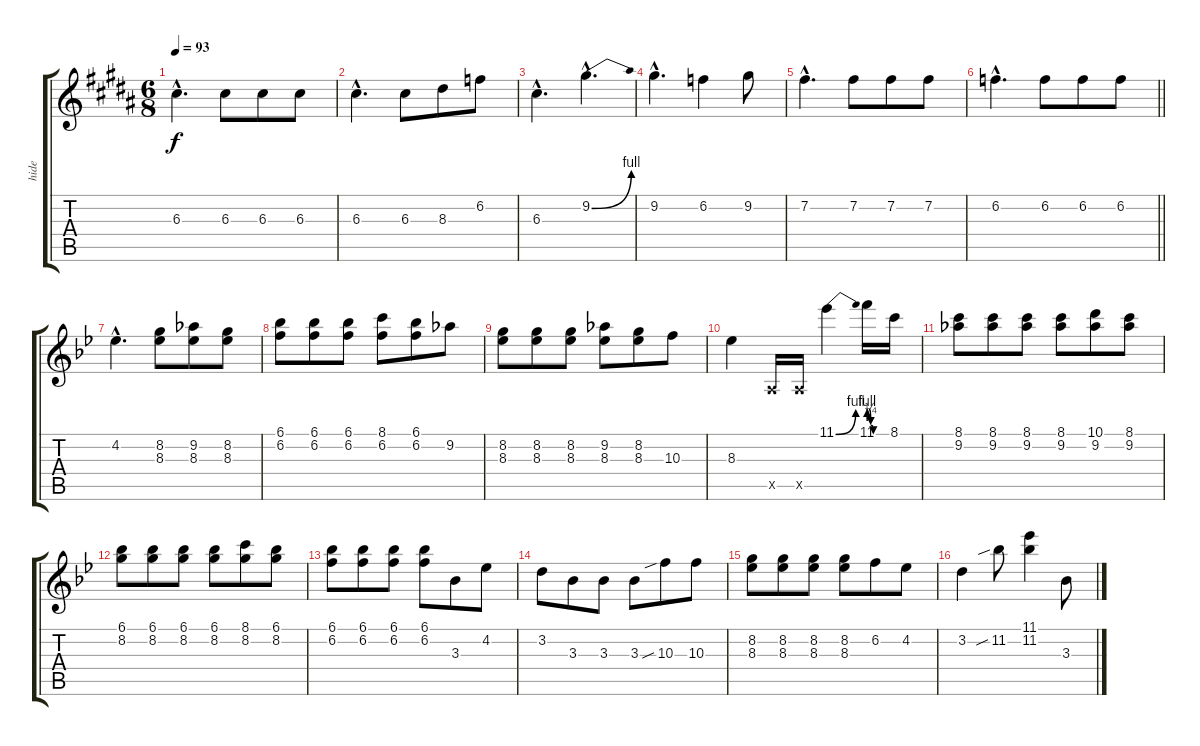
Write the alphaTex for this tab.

\track ("hide" "hide") {instrument distortionguitar}
\staff {score tabs}
\tuning (E4 B3 G3 D3 A2 E2) {hide}
\ts (6 8)
\tempo 93
\clef g2
\ks b
6.3{hac}.4{d dy f volume 13} 6.3.8 6.3.8 6.3.8 |
6.3{hac}.4{d} 6.3.8 8.3.8 6.2.8 |
6.3{hac}.4{d} 9.2{be (bend 0 0 60 4) hac}.4{d} |
9.2{hac}.4{d} 6.2.4 9.2.8 |
7.2{hac}.4{d} 7.2.8 7.2.8 7.2.8 |
\barLineRight lightlight
6.2{hac}.4{d} 6.2.8 6.2.8 6.2.8 |
\ks bb
4.2{hac}.4{d} (8.2 8.3).8 (9.2 8.3).8 (8.2 8.3).8 |
(6.1 6.2).8 (6.1 6.2).8 (6.1 6.2).8 (8.1 6.2).8 (6.1 6.2).8 9.2.8 |
(8.2 8.3).8 (8.2 8.3).8 (8.2 8.3).8 (9.2 8.3).8 (8.2 8.3).8 10.3.8 |
8.3.4 0.5{x}.16 0.5{x}.16 11.1{be (bend 0 0 60 4)}.4 11.1{be (custom 0 4 6 1 15 0 40 0 60 0)}.16 8.1.16 |
(8.1 9.2).8 (8.1 9.2).8 (8.1 9.2).8 (8.1 9.2).8 (10.1 9.2).8 (8.1 9.2).8 |
(6.1 8.2).8 (6.1 8.2).8 (6.1 8.2).8 (6.1 8.2).8 (8.1 8.2).8 (6.1 8.2).8 |
(6.1 6.2).8 (6.1 6.2).8 (6.1 6.2).8 (6.1 6.2).8 3.3.8 4.2.8 |
3.2.8 3.3.8 3.3.8 3.3.8 10.3{sib}.8 10.3.8 |
(8.2 8.3).8 (8.2 8.3).8 (8.2 8.3).8 (8.2 8.3).8 6.2.8 4.2.8 |
3.2.4 11.2{sib}.8 (11.1 11.2).4 3.3.8
